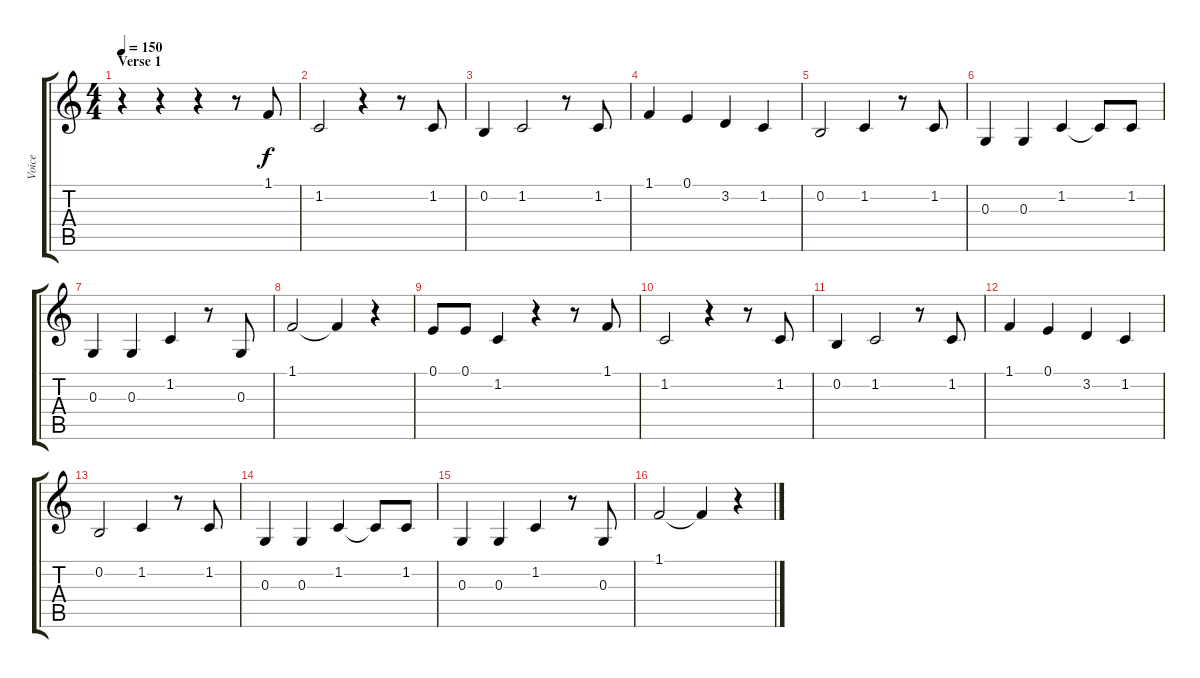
\track ("Voice" "Voice") {instrument tenorsax}
\staff {score tabs}
\tuning (E4 B3 G3 D3 A2 E2) {hide}
\ts (4 4)
\section ("" "Verse 1")
\tempo 150
\clef g2
\ks c
r.4{dy f} r.4 r.4 r.8 1.1.8 |
1.2.2 r.4 r.8 1.2.8 |
0.2.4 1.2.2 r.8 1.2.8 |
1.1.4 0.1.4 3.2.4 1.2.4 |
0.2.2 1.2.4 r.8 1.2.8 |
0.3.4 0.3.4 1.2.4 1.2{t}.8 1.2.8 |
0.3.4 0.3.4 1.2.4 r.8 0.3.8 |
1.1.2 1.1{t}.4 r.4 |
0.1.8 0.1.8 1.2.4 r.4 r.8 1.1.8 |
1.2.2 r.4 r.8 1.2.8 |
0.2.4 1.2.2 r.8 1.2.8 |
1.1.4 0.1.4 3.2.4 1.2.4 |
0.2.2 1.2.4 r.8 1.2.8 |
0.3.4 0.3.4 1.2.4 1.2{t}.8 1.2.8 |
0.3.4 0.3.4 1.2.4 r.8 0.3.8 |
1.1.2 1.1{t}.4 r.4
